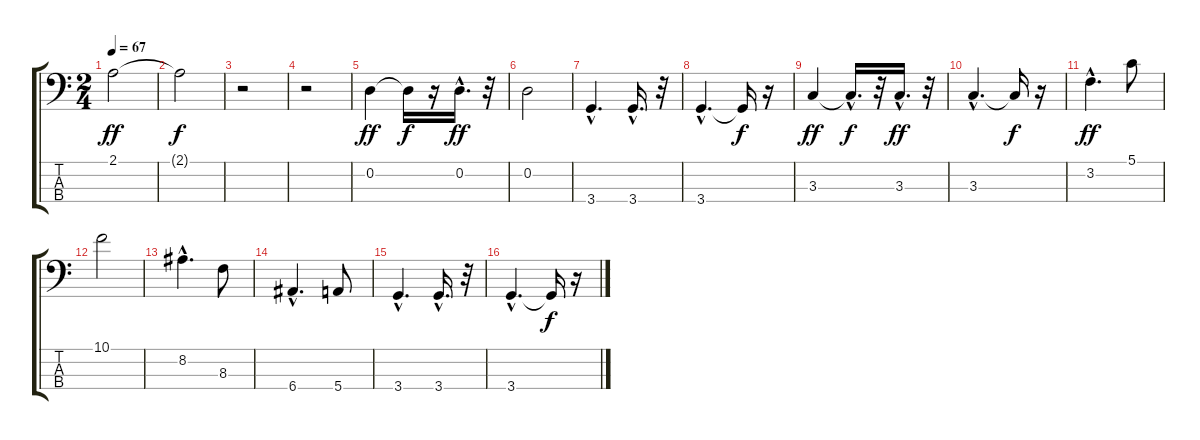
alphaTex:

\track "" {instrument fretlessbass}
\staff {score tabs}
\tuning (G2 D2 A1 E1) {hide}
\ts (2 4)
\tempo 67
\clef f4
\ks c
2.1.2{dy ff} |
2.1{t}.2{dy f} |
r.2 |
r.2 |
0.2.4{dy ff} 0.2{t}.16{dy f} r.16 0.2{hac}.16{d dy ff} r.32 |
0.2.2 |
3.4{hac}.4{d} 3.4{hac}.16{d} r.32 |
3.4{hac}.4{d} 3.4{t}.16{dy f} r.16 |
3.3.4{dy ff} 3.3{hac t}.16{d dy f} r.32 3.3{hac}.16{d dy ff} r.32 |
3.3{hac}.4{d} 3.3{t}.16{dy f} r.16 |
3.2{hac}.4{d dy ff} 5.1.8 |
10.1.2 |
8.2{hac}.4{d} 8.3.8 |
6.4{hac}.4{d} 5.4.8 |
3.4{hac}.4{d} 3.4{hac}.16{d} r.32 |
3.4{hac}.4{d} 3.4{t}.16{dy f} r.16
